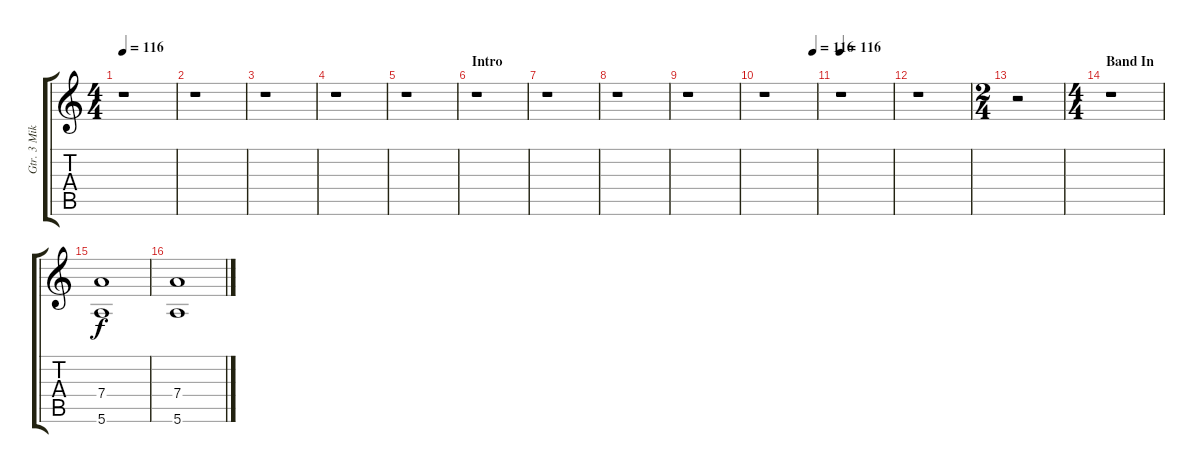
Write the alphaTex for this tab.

\track ("Gtr. 3 Mike McCready" "Gtr. 3 Mik") {instrument overdrivenguitar}
\staff {score tabs}
\tuning (E4 B3 G3 D3 A2 E2) {hide}
\ts (4 4)
\tempo 116
\tempo 72
\tempo 116
\clef g2
\ks c
r.1{dy f instrument overdrivenguitar} |
r.1 |
r.1 |
r.1 |
r.1 |
\section ("" "Intro")
r.1 |
r.1 |
r.1 |
r.1 |
\tempo (116 0.9375)
r.1 |
\tempo 116
r.1 |
r.1 |
\ts (2 4)
r.2 |
\ts (4 4)
\section ("" "Band In")
r.1 |
(7.4 5.6).1 |
(7.4 5.6).1
